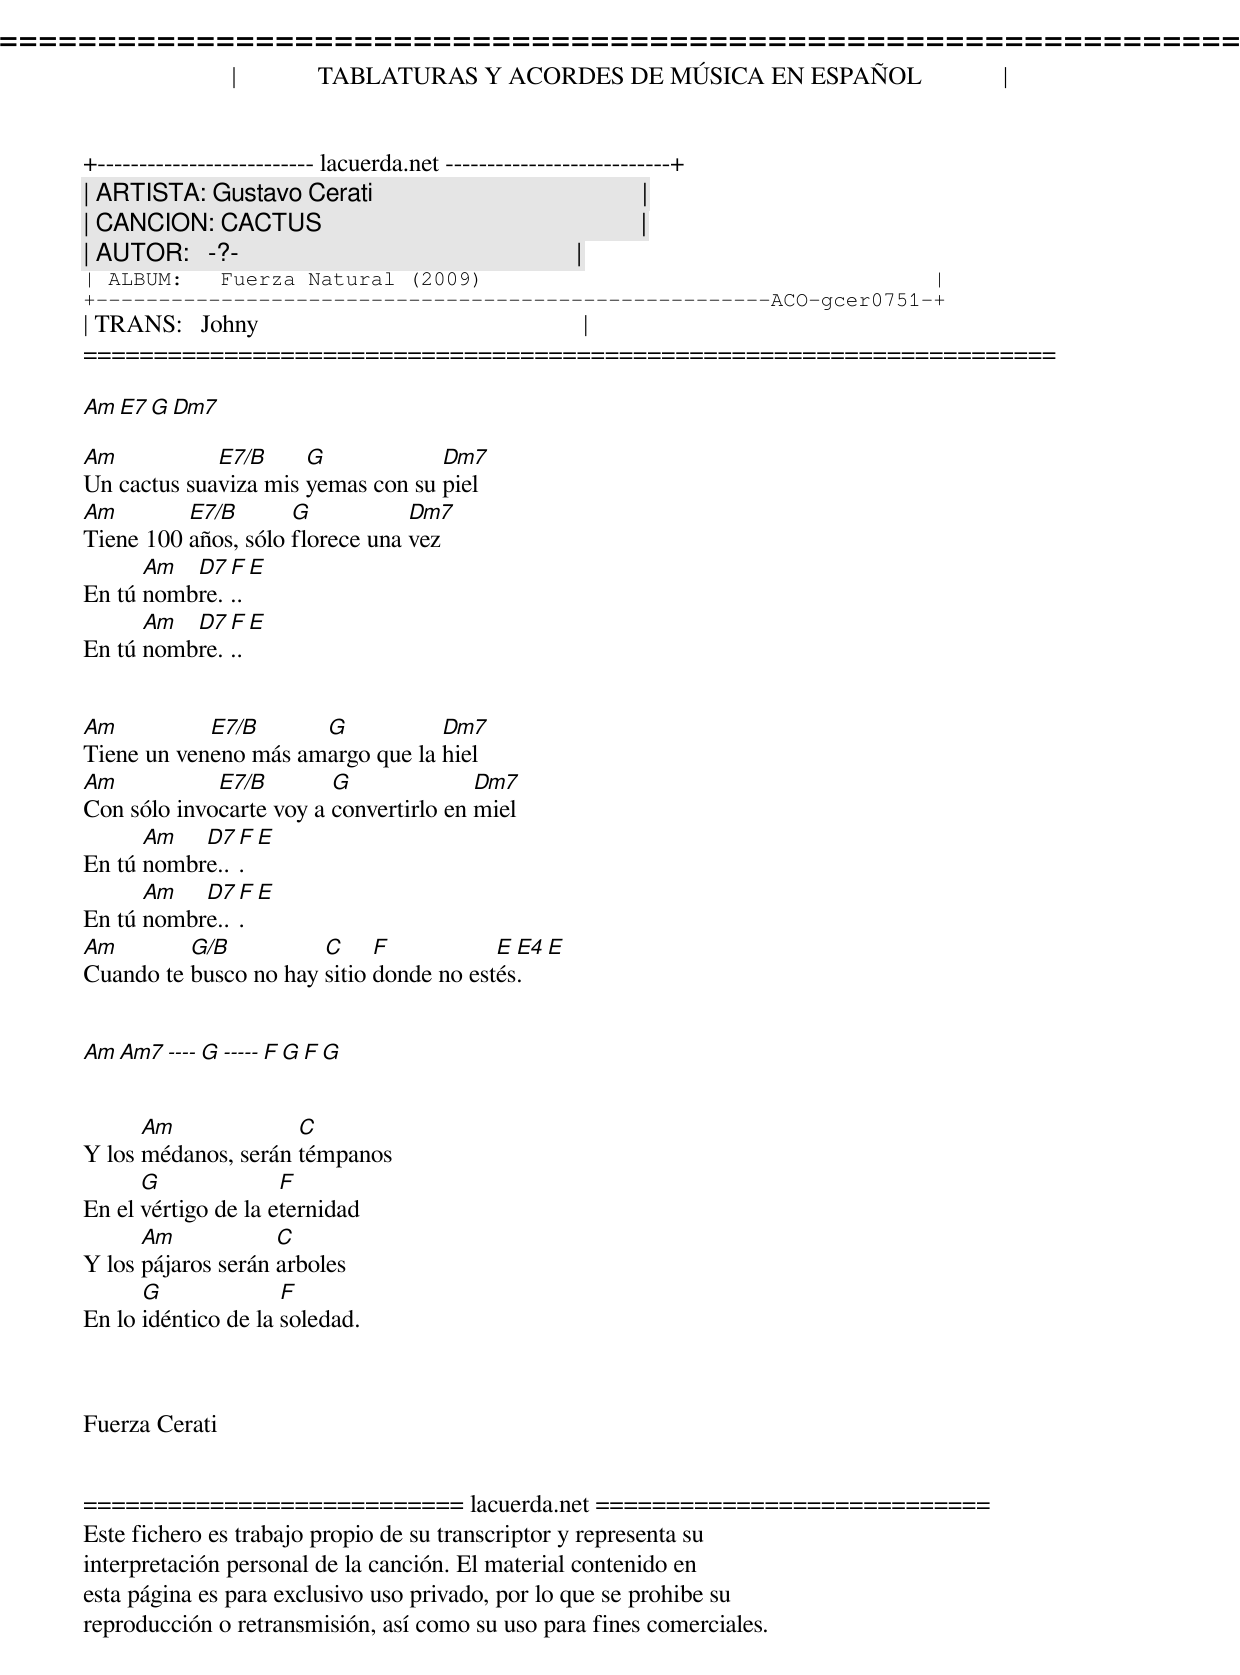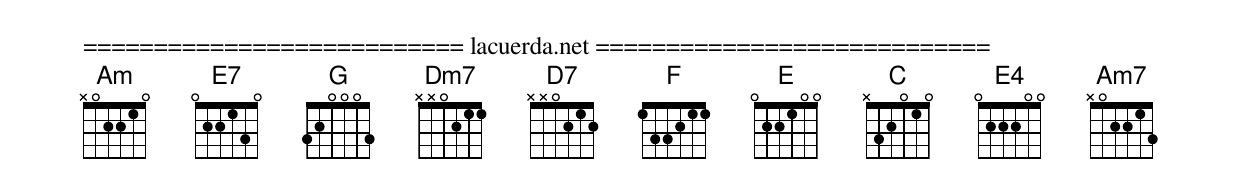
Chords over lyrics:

=====================================================================
|             TABLATURAS Y ACORDES DE MÚSICA EN ESPAÑOL             |
+-------------------------- lacuerda.net ---------------------------+
| ARTISTA: Gustavo Cerati                                           |
| CANCION: CACTUS                                                   |
| AUTOR:   -?-                                                      |
| ALBUM:   Fuerza Natural (2009)                                    |
+------------------------------------------------------ACO-gcer0751-+
| TRANS:   Johny                                                    |
=====================================================================

Am E7 G Dm7

Am           E7/B     G            Dm7
Un cactus suaviza mis yemas con su piel
Am        E7/B       G           Dm7
Tiene 100 años, sólo florece una vez
      Am  D7 F E
En tú nombre...
      Am  D7 F E
En tú nombre...


Am          E7/B      G           Dm7
Tiene un veneno más amargo que la hiel
Am           E7/B        G              Dm7
Con sólo invocarte voy a convertirlo en miel
      Am   D7 F E
En tú nombre...
      Am   D7 F E
En tú nombre...
Am        G/B          C     F           E E4 E
Cuando te busco no hay sitio donde no estés.


Am Am7 ---- G ----- F G F G


      Am             C
Y los médanos, serán témpanos
      G              F
En el vértigo de la eternidad
      Am            C
Y los pájaros serán arboles
      G              F
En lo idéntico de la soledad.



Fuerza Cerati


=========================== lacuerda.net ============================
Este fichero es trabajo propio de su transcriptor y representa su
interpretación personal de la canción. El material contenido en
esta página es para exclusivo uso privado, por lo que se prohibe su
reproducción o retransmisión, así como su uso para fines comerciales.
=========================== lacuerda.net ============================
